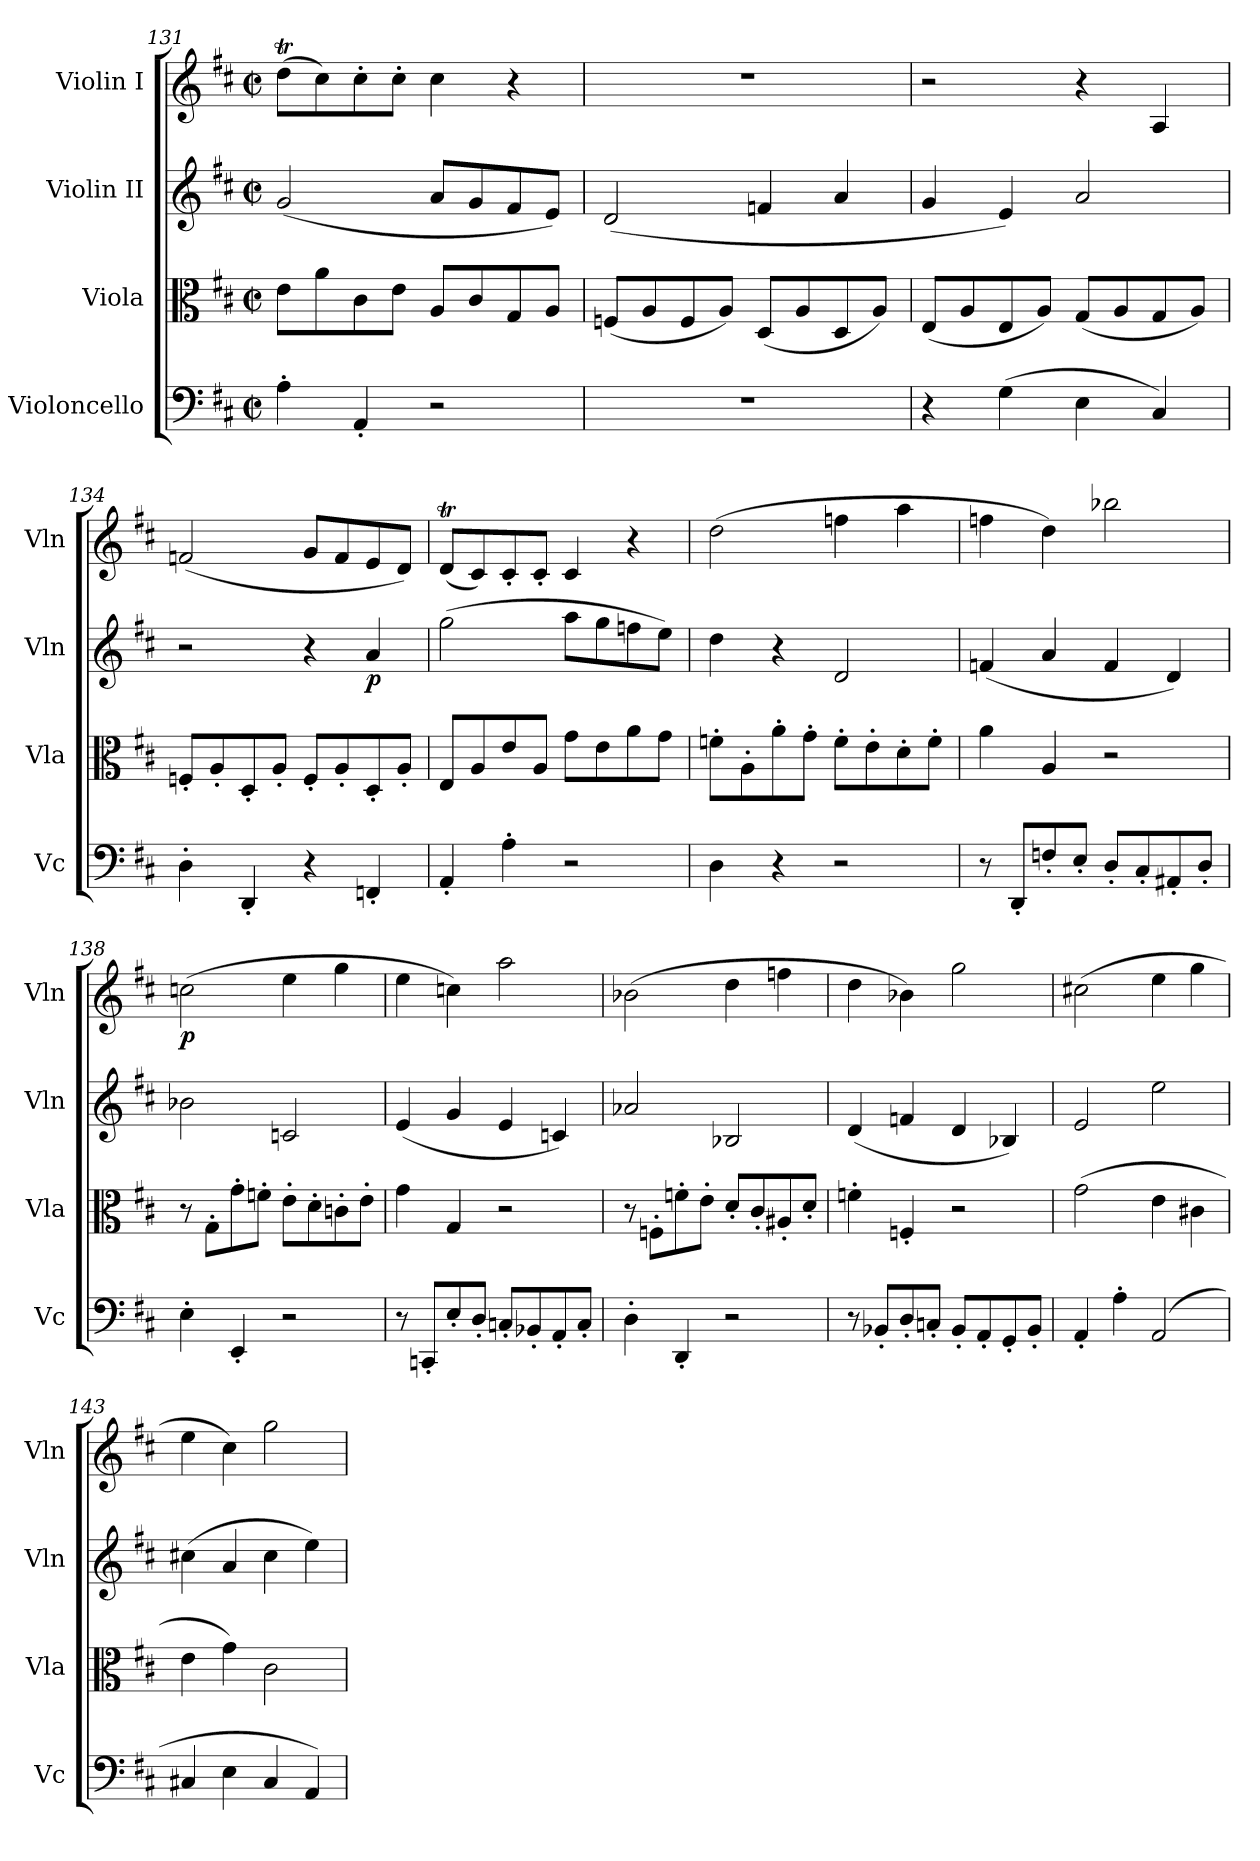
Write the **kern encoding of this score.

**kern	**kern	**dynam	**kern	**dynam	**kern	**dynam
*part4	*part3	*part3	*part2	*part2	*part1	*part1
*staff4	*staff3	*staff3	*staff2	*staff2	*staff1	*staff1
*I"Violoncello	*I"Viola	*	*I"Violin II	*	*I"Violin I	*
*I'Vc	*I'Vla	*	*I'Vln	*	*I'Vln	*
!!LO:PB:g=z
*clefF4	*clefC3	*	*clefG2	*	*clefG2	*
*k[f#c#]	*k[f#c#]	*	*k[f#c#]	*	*k[f#c#]	*
*M2/2	*M2/2	*	*M2/2	*	*M2/2	*
*met(c|)	*met(c|)	*	*met(c|)	*	*met(c|)	*
=131	=131	=131	=131	=131	=131	=131
4A'\	8e\L	.	(<2g/	.	(>8ddT\L	.
.	8a\	.	.	.	8cc#\)	.
4AA'/	8c#\	.	.	.	8cc#'\	.
.	8e\J	.	.	.	8cc#'\J	.
2r	8A/L	.	8a/L	.	4cc#\	.
.	8c#/	.	8g/	.	.	.
.	8G/	.	8f#/	.	4r	.
.	8A/J	.	8e/J)	.	.	.
=132	=132	=132	=132	=132	=132	=132
1r	(<8Fn/L	.	(>2d/	.	1r	.
.	8A/	.	.	.	.	.
.	8F/	.	.	.	.	.
.	8A/J)	.	.	.	.	.
.	(<8D/L	.	4fn/	.	.	.
.	8A/	.	.	.	.	.
.	8D/	.	4a/	.	.	.
.	8A/J)	.	.	.	.	.
=133	=133	=133	=133	=133	=133	=133
4r	(<8E/L	.	4g/	.	2r	.
.	8A/	.	.	.	.	.
(>4G\	8E/	.	4e/)	.	.	.
.	8A/J)	.	.	.	.	.
!	!	!	!	!LO:DY:b	!	!
!	!	!	!	!LO:DY:n=1:b	!	!
4E\	(<8G/L	.	2a/	fp other-dynamics	4r	.
.	8A/	.	.	.	.	.
4C#/)	8G/	.	.	.	4A/	.
.	8A/J)	.	.	.	.	.
=134	=134	=134	=134	=134	=134	=134
4D'\	8Fn'/L	.	2r	.	(<2fn/	.
.	8A'/	.	.	.	.	.
4DD'/	8D'/	.	.	.	.	.
.	8A'/J	.	.	.	.	.
4r	8F'/L	.	4r	.	8g/L	.
.	8A'/	.	.	.	8f/	.
!	!	!	!	!LO:DY:b	!	!
4FFn'/	8D'/	.	4a/	p	8e/	.
.	8A'/J	.	.	.	8d/J)	.
=135	=135	=135	=135	=135	=135	=135
4AA'/	8E/L	.	(>2gg\	.	(<8dT/L	.
.	8A/	.	.	.	8c#/)	.
4A'\	8e/	.	.	.	8c#'/	.
.	8A/J	.	.	.	8c#'/J	.
2r	8g\L	.	8aa\L	.	4c#/	.
.	8e\	.	8gg\	.	.	.
.	8a\	.	8ffn\	.	4r	.
.	8g\J	.	8ee\J)	.	.	.
!!LO:LB:g=z
=136	=136	=136	=136	=136	=136	=136
4D\	8fn'\L	.	4dd\	.	(>2dd\	.
.	8A'\	.	.	.	.	.
4r	8a'\	.	4r	.	.	.
.	8g'\J	.	.	.	.	.
2r	8f'\L	.	2d/	.	4ffn\	.
.	8e'\	.	.	.	.	.
.	8d'\	.	.	.	4aa\	.
.	8f'\J	.	.	.	.	.
=137	=137	=137	=137	=137	=137	=137
8r	4a\	.	(<4fn/	.	4ffn\	.
8DD'/L	.	.	.	.	.	.
8Fn'/	4A/	.	4a/	.	4dd\)	.
8E'/J	.	.	.	.	.	.
!	!	!	!	!	!	!LO:DY:b
!	!	!	!	!	!	!LO:DY:n=1:b
8D'/L	2r	.	4f/	.	2bb-X\	fp other-dynamics
8C#'/	.	.	.	.	.	.
8AA#X'/	.	.	4d/)	.	.	.
8D'/J	.	.	.	.	.	.
=138	=138	=138	=138	=138	=138	=138
!	!	!	!	!LO:DY:b	!	!
!	!	!	!	!LO:DY:n=1:b	!	!LO:DY:b
4E'\	8r	.	2b-X\	fp other-dynamics	(>2ccn\	p
.	8G'/L	.	.	.	.	.
4EE'/	8g'\	.	.	.	.	.
.	8fn'\J	.	.	.	.	.
2r	8e'\L	.	2cn/	.	4ee\	.
.	8d'\	.	.	.	.	.
.	8cn'\	.	.	.	4gg\	.
.	8e'\J	.	.	.	.	.
=139	=139	=139	=139	=139	=139	=139
8r	4g\	.	(<4e/	.	4ee\	.
8CCn'/L	.	.	.	.	.	.
8E'/	4G/	.	4g/	.	4ccn\)	.
8D'/J	.	.	.	.	.	.
!	!	!	!	!	!	!LO:DY:b
!	!	!	!	!	!	!LO:DY:n=1:b
8Cn'/L	2r	.	4e/	.	2aa\	fp other-dynamics
8BB-X'/	.	.	.	.	.	.
8AA'/	.	.	4cn/)	.	.	.
8C'/J	.	.	.	.	.	.
!!LO:LB:g=z
=140	=140	=140	=140	=140	=140	=140
!	!	!	!	!LO:DY:b	!	!
!	!	!	!	!LO:DY:n=1:b	!	!
4D'\	8r	.	2a-X/	fp other-dynamics	(>2b-X\	.
.	8Fn'/L	.	.	.	.	.
4DD'/	8fn'\	.	.	.	.	.
.	8e'\J	.	.	.	.	.
2r	8d'/L	.	2B-X/	.	4dd\	.
.	8c#'/	.	.	.	.	.
.	8A#X'/	.	.	.	4ffn\	.
.	8d'/J	.	.	.	.	.
=141	=141	=141	=141	=141	=141	=141
8r	4fn'\	.	(<4d/	.	4dd\	.
8BB-X'/L	.	.	.	.	.	.
8D'/	4Fn'/	.	4fn/	.	4b-X\)	.
8Cn'/J	.	.	.	.	.	.
!	!	!	!	!	!	!LO:DY:b
!	!	!	!	!	!	!LO:DY:n=1:b
8BB-'/L	2r	.	4d/	.	2gg\	fp other-dynamics
8AA'/	.	.	.	.	.	.
8GG'/	.	.	4B-X/)	.	.	.
8BB-'/J	.	.	.	.	.	.
=142	=142	=142	=142	=142	=142	=142
!	!	!	!	!LO:DY:b	!	!
!	!	!	!	!LO:DY:n=1:b	!	!
4AA'/	(>2g\	.	2e/	fp other-dynamics	(>2cc#X\	.
4A'\	.	.	.	.	.	.
(<2AA/	4e\	.	2ee\	.	4ee\	.
.	4c#X\	.	.	.	4gg\	.
=143	=143	=143	=143	=143	=143	=143
4C#X/	4e\	.	(>4cc#X\	.	4ee\	.
4E\	4g\)	.	4a/	.	4cc#\)	.
!	!	!LO:DY:b	!	!	!	!
!	!	!LO:DY:n=1:b	!	!	!	!LO:DY:b
!	!	!	!	!	!	!LO:DY:n=1:b
4C#/	2c#\	fp other-dynamics	4cc#\	.	2gg\	fp other-dynamics
4AA/)	.	.	4ee\)	.	.	.
=	=	=	=	=	=	=
*-	*-	*-	*-	*-	*-	*-
